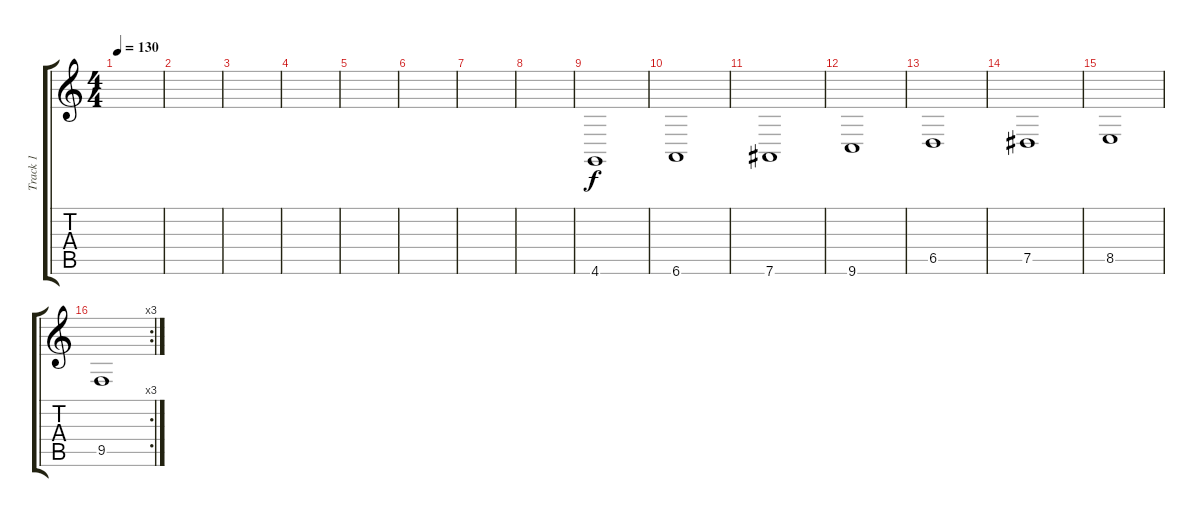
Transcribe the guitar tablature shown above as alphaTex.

\track ("Track 1" "Track 1") {instrument lead5charang}
\staff {score tabs}
\tuning (Eb4 Bb3 Gb3 Db3 Ab2 Eb2) {hide}
\ts (4 4)
\tempo 130
\clef g2
\ks c
|
|
|
|
|
|
|
|
4.6.1 |
6.6.1 |
7.6.1 |
9.6.1 |
6.5.1 |
7.5.1 |
8.5.1 |
\rc 3
9.5.1
